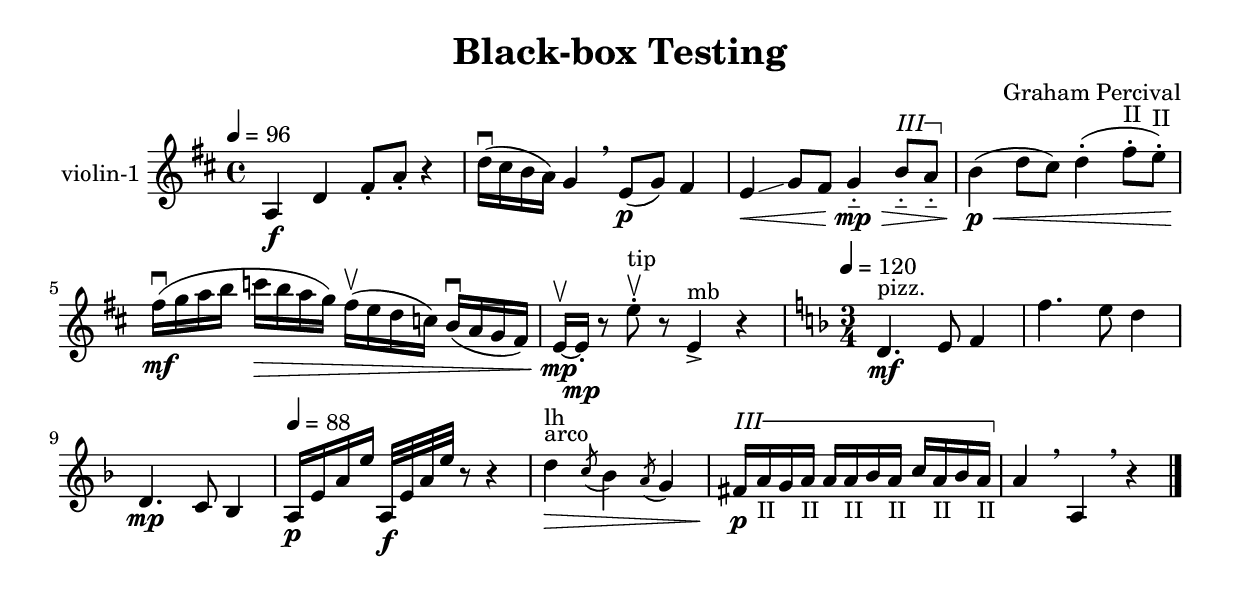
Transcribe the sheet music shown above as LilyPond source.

\version "2.14.0"

\header {
  texidoc = "Music events can be extracted from a score with event
listeners."
  title = "Black-box Testing"
  composer = "Graham Percival"
}

#(define EVENT_LISTENER_CONSOLE_OUTPUT 1)

\include "event-listener.ly"



st =
#(define-music-function
  (parser location text)
  (string?)
#{
  \override TextSpanner #'(bound-details left text) = $text
#})


vlnone = \new Staff {
  \set Staff.instrumentName = "violin-1"
  \set Staff.midiInstrument = "violin"
  \override TextSpanner #'style = #'line
  \override TextSpanner #'(bound-details right padding) = #-1
  \override TextSpanner #'(bound-details left stencil-align-dir-y) =
    #CENTER
  \override TextSpanner #'(bound-details right text) =
    \markup { \draw-line #'(0 . -1) }
\relative c' {
  \key d \major
  \tempo 4 = 96

  a4\f d fis8-. a-. r4
  d16(\downbow cis b a) g4 \breathe e8\p( g) fis4 |

  e4\< \glissando g8 fis g4-_\mp\>
    \st "III"
    b8-_\startTextSpan a-_\stopTextSpan
    b4\p\<( d8 cis) d4(-. fis8-.^"II" e-.^"II")
  fis16(\mf\downbow g a b c\> b a g) fis(\upbow e d c) b(\downbow a g fis)
  e16\mp\upbow ~ e-.\mp r8 e'-.\upbow^"tip" r e,4->^"mb" r4 |

  \key d \minor
  \time 3/4
  \tempo 4 = 120
  d4.\mf^"pizz." e8 f4
  f'4. e8 d4
  d,4.\mp c8 bes4 |
  \tempo 4 = 88
  a16\p e' a e' a,,32\f e' a e' r8 r4
  d4^"arco"^"lh"\> \acciaccatura { c8 } bes4 \acciaccatura { a8 } g4
  \st "III"
  fis16\p\startTextSpan a_"II" g a_"II" a a_"II" bes a_"II"
    c a_"II" bes a_"II"\stopTextSpan
  a4\breathe a,\breathe r4 |
}


  \bar "|."
}

\score {
  << \vlnone >>
  \layout{}
  \midi{}
}
